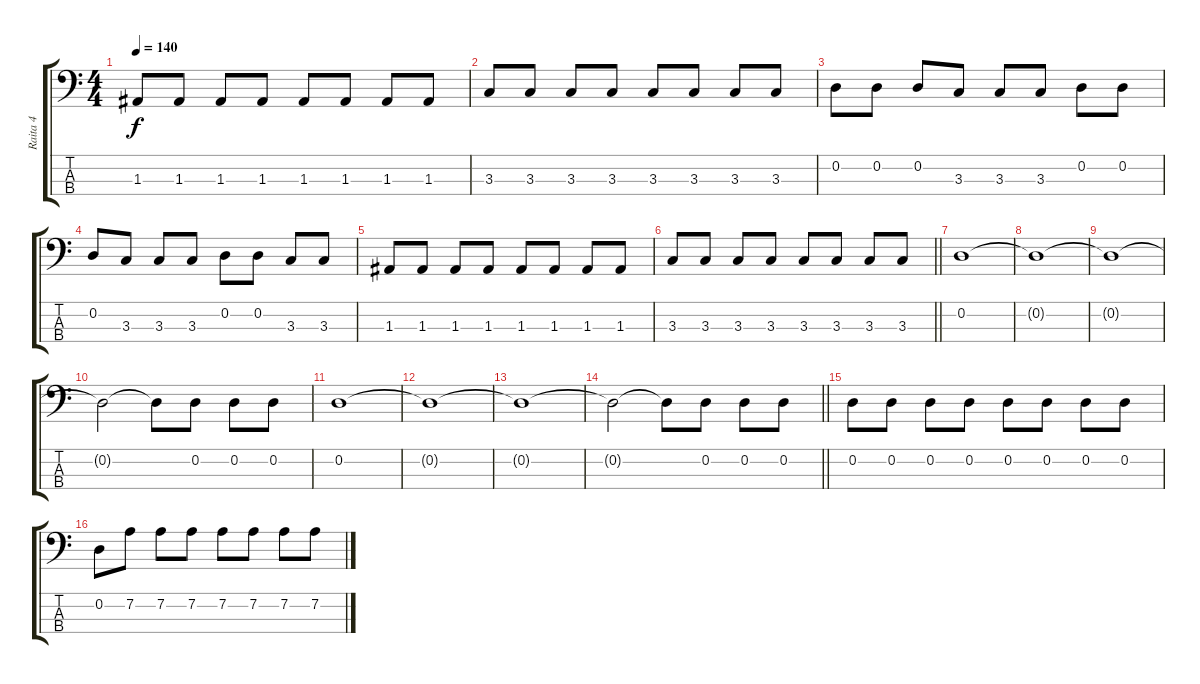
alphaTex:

\track ("Raita 4" "Raita 4") {instrument electricbasspick}
\staff {score tabs}
\tuning (G2 D2 A1 E1) {hide}
\ts (4 4)
\tempo 140
\clef f4
\ks c
1.3.8{dy f} 1.3.8 1.3.8 1.3.8 1.3.8 1.3.8 1.3.8 1.3.8 |
3.3.8 3.3.8 3.3.8 3.3.8 3.3.8 3.3.8 3.3.8 3.3.8 |
0.2.8 0.2.8 0.2.8 3.3.8 3.3.8 3.3.8 0.2.8 0.2.8 |
0.2.8 3.3.8 3.3.8 3.3.8 0.2.8 0.2.8 3.3.8 3.3.8 |
1.3.8 1.3.8 1.3.8 1.3.8 1.3.8 1.3.8 1.3.8 1.3.8 |
\barLineRight lightlight
3.3.8 3.3.8 3.3.8 3.3.8 3.3.8 3.3.8 3.3.8 3.3.8 |
0.2.1 |
0.2{t}.1 |
0.2{t}.1 |
0.2{t}.2 0.2{t}.8 0.2.8 0.2.8 0.2.8 |
0.2.1 |
0.2{t}.1 |
0.2{t}.1 |
\barLineRight lightlight
0.2{t}.2 0.2{t}.8 0.2.8 0.2.8 0.2.8 |
0.2.8 0.2.8 0.2.8 0.2.8 0.2.8 0.2.8 0.2.8 0.2.8 |
0.2.8 7.2.8 7.2.8 7.2.8 7.2.8 7.2.8 7.2.8 7.2.8
